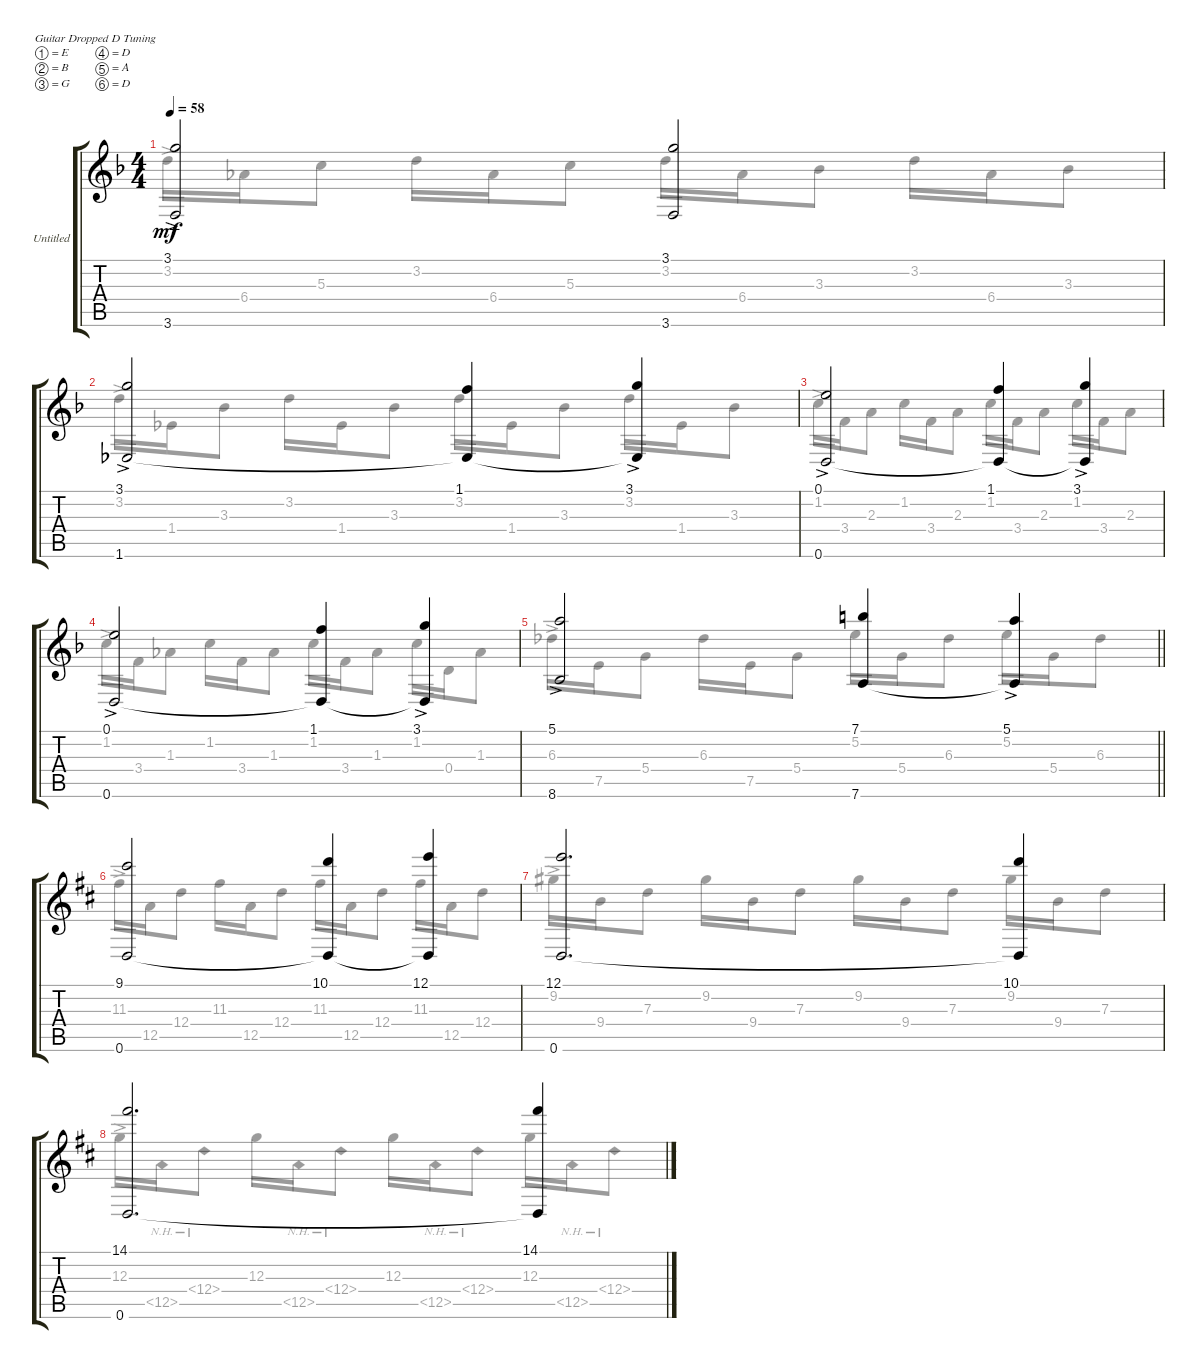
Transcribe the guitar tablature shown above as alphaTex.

\bracketExtendMode groupsimilarinstruments
\firstSystemTrackNameOrientation horizontal
\otherSystemsTrackNameOrientation horizontal
\track ("Untitled" "Untitled") {instrument acousticguitarnylon}
\staff {score tabs}
\tuning (E4 B3 G3 D3 A2 D2)
\voice
\ts (4 4)
\tempo 58
\clef g2
\ks f
(3.1{ac} 3.6{ac}).2{dy mf} (3.1 3.6).2 |
(3.1{ac} 1.6{ac}).2 (1.1 1.6{t}).4 (3.1{ac} 1.6{ac t}).4 |
(0.1{ac} 0.6{ac}).2 (1.1 0.6{t}).4 (3.1{ac} 0.6{ac t}).4 |
(0.1{ac} 0.6{ac}).2 (1.1 0.6{t}).4 (3.1{ac} 0.6{ac t}).4 |
\barLineRight lightlight
(5.1{ac} 8.6{ac}).2 (7.1 7.6).4 (5.1{ac} 7.6{ac t}).4 |
\ks d
(9.1 0.6).2 (10.1 0.6{t}).4 (12.1 0.6{t}).4 |
(12.1 0.6).2{d} (10.1 0.6{t}).4 |
(14.1 0.6).2{d} (14.1 0.6{t}).4
\voice
\clef g2
\ottava regular
\simile none
\ks f
3.2{ac}.16{dy mf} 6.4.16 5.3.8 3.2.16 6.4.16 5.3.8 3.2.16 6.4.16 3.3.8 3.2.16 6.4.16 3.3.8 |
3.2{ac}.16 1.4.16 3.3.8 3.2.16 1.4.16 3.3.8 3.2.16 1.4.16 3.3.8 3.2.16 1.4.16 3.3.8 |
1.2{ac}.16 3.4.16 2.3.8 1.2.16 3.4.16 2.3.8 1.2.16 3.4.16 2.3.8 1.2.16 3.4.16 2.3.8 |
1.2{ac}.16 3.4.16 1.3.8 1.2.16 3.4.16 1.3.8 1.2.16 3.4.16 1.3.8 1.2.16 0.4.16 1.3.8 |
\barLineRight lightlight
6.3{ac}.16 7.5.16 5.4.8 6.3.16 7.5.16 5.4.8 5.2.16 5.4.16 6.3.8 5.2.16 5.4.16 6.3.8 |
\ks d
11.3{ac}.16 12.5.16 12.4.8 11.3.16 12.5.16 12.4.8 11.3.16 12.5.16 12.4.8 11.3.16 12.5.16 12.4.8 |
9.2{ac}.16 9.4.16 7.3.8 9.2.16 9.4.16 7.3.8 9.2.16 9.4.16 7.3.8 9.2.16 9.4.16 7.3.8 |
12.3{ac}.16 12.5{nh}.16 12.4{nh}.8 12.3.16 12.5{nh}.16 12.4{nh}.8 12.3.16 12.5{nh}.16 12.4{nh}.8 12.3.16 12.5{nh}.16 12.4{nh}.8
